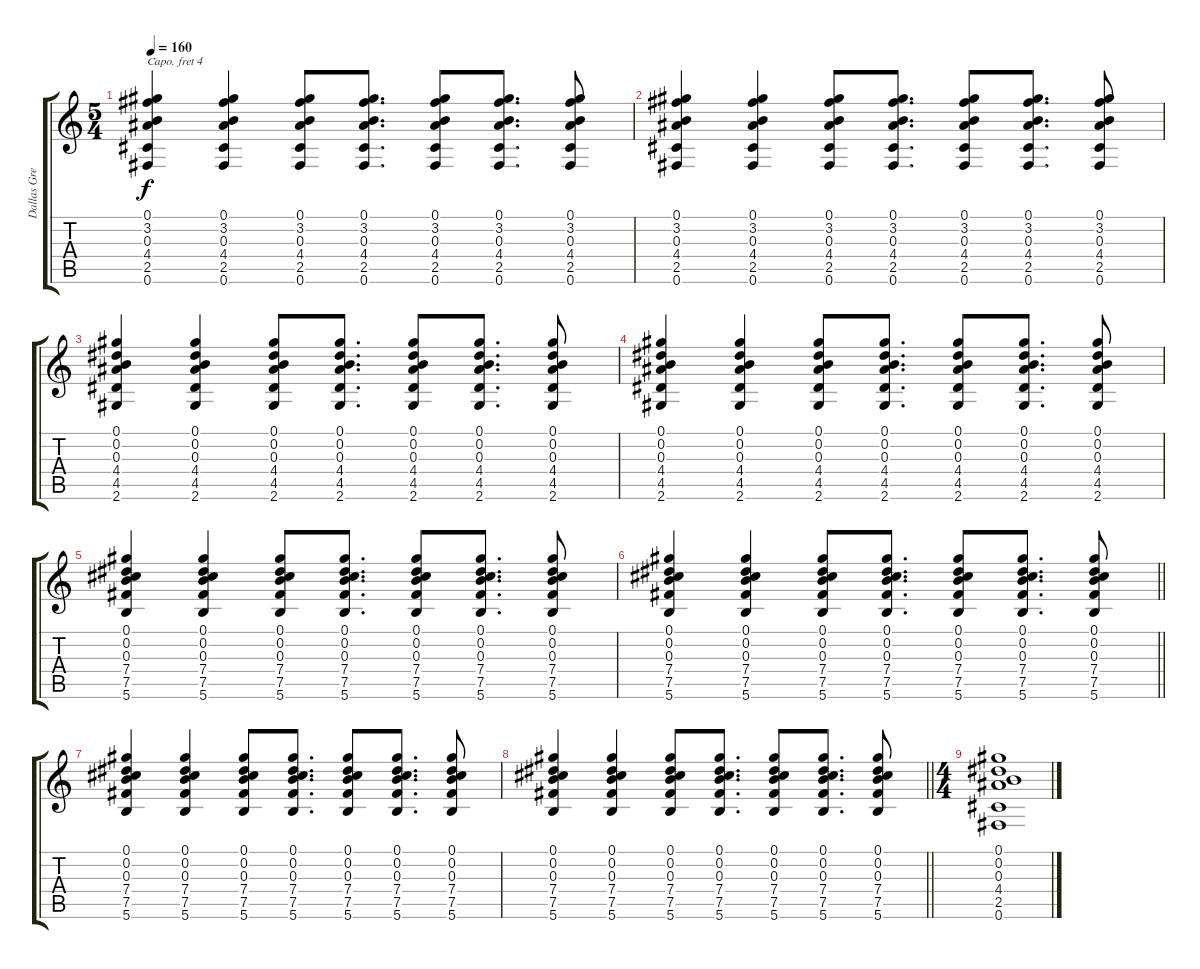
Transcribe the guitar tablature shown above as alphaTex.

\track ("Dallas Green" "Dallas Gre") {instrument acousticguitarsteel}
\staff {score tabs}
\capo 4
\tuning (E4 B3 G3 D3 G2 D2) {hide}
\ts (5 4)
\tempo 160
\clef g2
\ks c
(0.1 3.2 0.3 4.4 2.5 0.6).4{dy f} (0.1 3.2 0.3 4.4 2.5 0.6).4 (0.1 3.2 0.3 4.4 2.5 0.6).8 (0.1 3.2 0.3 4.4 2.5 0.6).8{d} (0.1 3.2 0.3 4.4 2.5 0.6).8 (0.1 3.2 0.3 4.4 2.5 0.6).8{d} (0.1 3.2 0.3 4.4 2.5 0.6).8 |
(0.1 3.2 0.3 4.4 2.5 0.6).4 (0.1 3.2 0.3 4.4 2.5 0.6).4 (0.1 3.2 0.3 4.4 2.5 0.6).8 (0.1 3.2 0.3 4.4 2.5 0.6).8{d} (0.1 3.2 0.3 4.4 2.5 0.6).8 (0.1 3.2 0.3 4.4 2.5 0.6).8{d} (0.1 3.2 0.3 4.4 2.5 0.6).8 |
(0.1 0.2 0.3 4.4 4.5 2.6).4 (0.1 0.2 0.3 4.4 4.5 2.6).4 (0.1 0.2 0.3 4.4 4.5 2.6).8 (0.1 0.2 0.3 4.4 4.5 2.6).8{d} (0.1 0.2 0.3 4.4 4.5 2.6).8 (0.1 0.2 0.3 4.4 4.5 2.6).8{d} (0.1 0.2 0.3 4.4 4.5 2.6).8 |
(0.1 0.2 0.3 4.4 4.5 2.6).4 (0.1 0.2 0.3 4.4 4.5 2.6).4 (0.1 0.2 0.3 4.4 4.5 2.6).8 (0.1 0.2 0.3 4.4 4.5 2.6).8{d} (0.1 0.2 0.3 4.4 4.5 2.6).8 (0.1 0.2 0.3 4.4 4.5 2.6).8{d} (0.1 0.2 0.3 4.4 4.5 2.6).8 |
(0.1 0.2 0.3 7.4 7.5 5.6).4 (0.1 0.2 0.3 7.4 7.5 5.6).4 (0.1 0.2 0.3 7.4 7.5 5.6).8 (0.1 0.2 0.3 7.4 7.5 5.6).8{d} (0.1 0.2 0.3 7.4 7.5 5.6).8 (0.1 0.2 0.3 7.4 7.5 5.6).8{d} (0.1 0.2 0.3 7.4 7.5 5.6).8 |
\barLineRight lightlight
(0.1 0.2 0.3 7.4 7.5 5.6).4 (0.1 0.2 0.3 7.4 7.5 5.6).4 (0.1 0.2 0.3 7.4 7.5 5.6).8 (0.1 0.2 0.3 7.4 7.5 5.6).8{d} (0.1 0.2 0.3 7.4 7.5 5.6).8 (0.1 0.2 0.3 7.4 7.5 5.6).8{d} (0.1 0.2 0.3 7.4 7.5 5.6).8 |
(0.1 0.2 0.3 7.4 7.5 5.6).4 (0.1 0.2 0.3 7.4 7.5 5.6).4 (0.1 0.2 0.3 7.4 7.5 5.6).8 (0.1 0.2 0.3 7.4 7.5 5.6).8{d} (0.1 0.2 0.3 7.4 7.5 5.6).8 (0.1 0.2 0.3 7.4 7.5 5.6).8{d} (0.1 0.2 0.3 7.4 7.5 5.6).8 |
\barLineRight lightlight
(0.1 0.2 0.3 7.4 7.5 5.6).4 (0.1 0.2 0.3 7.4 7.5 5.6).4 (0.1 0.2 0.3 7.4 7.5 5.6).8 (0.1 0.2 0.3 7.4 7.5 5.6).8{d} (0.1 0.2 0.3 7.4 7.5 5.6).8 (0.1 0.2 0.3 7.4 7.5 5.6).8{d} (0.1 0.2 0.3 7.4 7.5 5.6).8 |
\ts (4 4)
(0.1 0.2 0.3 4.4 2.5 0.6).1
